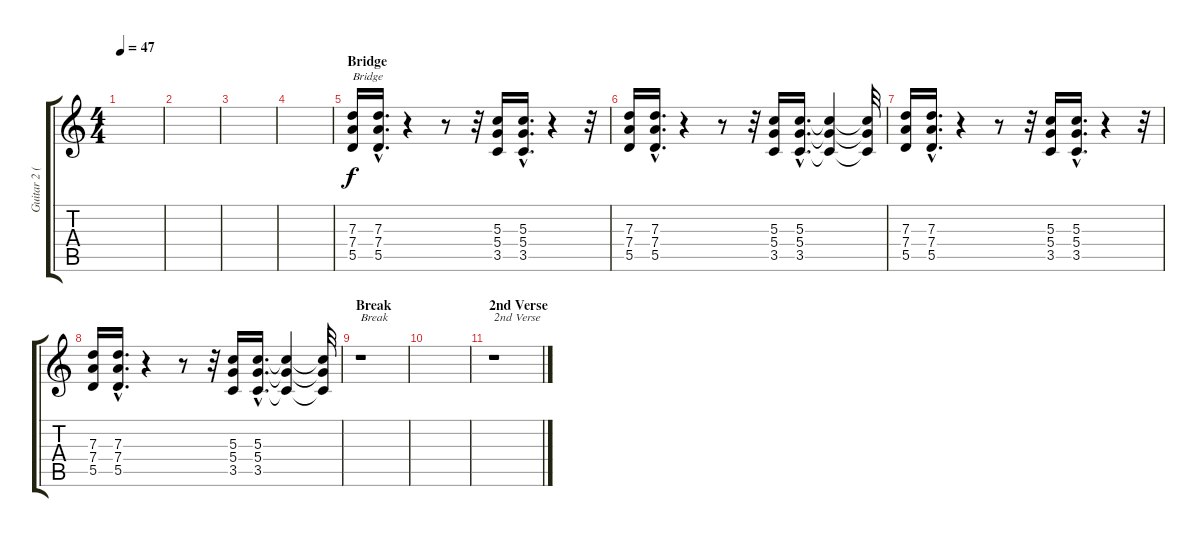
\track ("Guitar 2 (Dropped D)" "Guitar 2 (") {instrument distortionguitar}
\staff {score tabs}
\tuning (E4 B3 G3 D3 A2 D2) {hide}
\ts (4 4)
\tempo 47
\clef g2
\ks c
|
|
|
|
\section ("" "Bridge")
(7.3 7.4 5.5).16{txt "Bridge"} (7.3{hac} 7.4{hac} 5.5{hac}).16{d} r.4 r.8 r.32 (5.3 5.4 3.5).16 (5.3{hac} 5.4{hac} 3.5{hac}).16{d} r.4 r.32 |
(7.3 7.4 5.5).16 (7.3{hac} 7.4{hac} 5.5{hac}).16{d} r.4 r.8 r.32 (5.3 5.4 3.5).16 (5.3{hac} 5.4{hac} 3.5{hac}).16{d} (5.3{t} 5.4{t} 3.5{t}).4 (5.3{t} 5.4{t} 3.5{t}).32 |
(7.3 7.4 5.5).16 (7.3{hac} 7.4{hac} 5.5{hac}).16{d} r.4 r.8 r.32 (5.3 5.4 3.5).16 (5.3{hac} 5.4{hac} 3.5{hac}).16{d} r.4 r.32 |
(7.3 7.4 5.5).16 (7.3{hac} 7.4{hac} 5.5{hac}).16{d} r.4 r.8 r.32 (5.3 5.4 3.5).16 (5.3{hac} 5.4{hac} 3.5{hac}).16{d} (5.3{t} 5.4{t} 3.5{t}).4 (5.3{t} 5.4{t} 3.5{t}).32 |
\section ("" "Break")
r.1{txt "Break"} |
|
\section ("" "2nd Verse")
r.1{txt "2nd Verse"}
